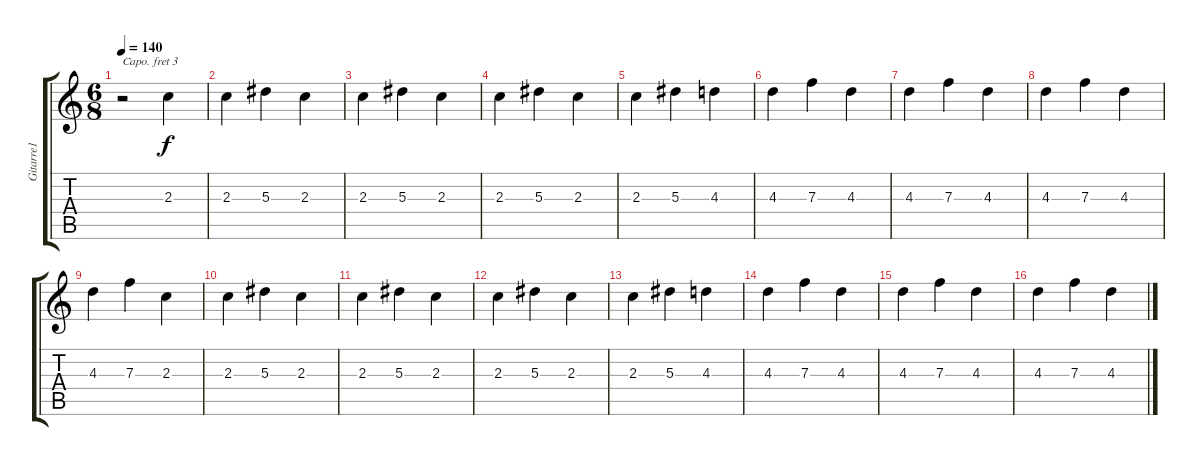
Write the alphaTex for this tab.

\track ("Gitarre1" "Gitarre1") {instrument acousticguitarsteel}
\staff {score tabs}
\capo 3
\tuning (E4 B3 G3 D3 A2 E2) {hide}
\ts (6 8)
\tempo 140
\clef g2
\ks c
r.2{dy f instrument acousticguitarsteel} 2.3.4 |
2.3.4 5.3.4 2.3.4 |
2.3.4 5.3.4 2.3.4 |
2.3.4 5.3.4 2.3.4 |
2.3.4 5.3.4 4.3.4 |
4.3.4 7.3.4 4.3.4 |
4.3.4 7.3.4 4.3.4 |
4.3.4 7.3.4 4.3.4 |
4.3.4 7.3.4 2.3.4 |
2.3.4 5.3.4 2.3.4 |
2.3.4 5.3.4 2.3.4 |
2.3.4 5.3.4 2.3.4 |
2.3.4 5.3.4 4.3.4 |
4.3.4 7.3.4 4.3.4 |
4.3.4 7.3.4 4.3.4 |
4.3.4 7.3.4 4.3.4
